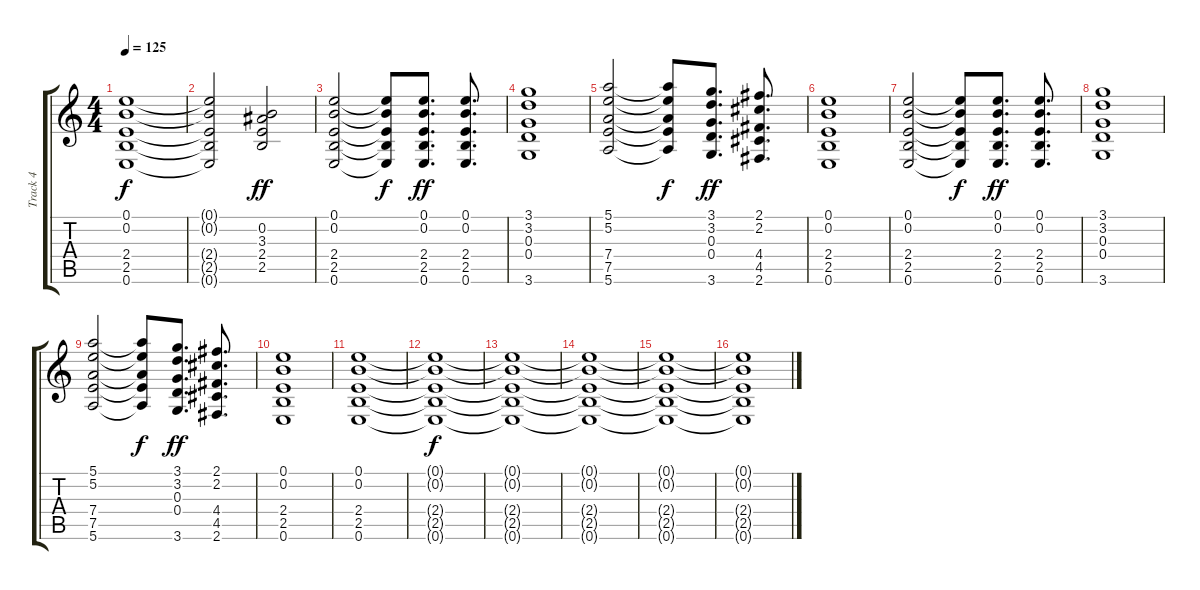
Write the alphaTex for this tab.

\track ("Track 4" "Track 4") {instrument overdrivenguitar}
\staff {score tabs}
\tuning (E4 B3 G3 D3 A2 E2) {hide}
\ts (4 4)
\tempo 125
\clef g2
\ks c
(0.1{t} 0.2{t} 2.4{t} 2.5{t} 0.6{t}).1{dy f} |
(0.1{t} 0.2{t} 2.4{t} 2.5{t} 0.6{t}).2 (0.2 3.3 2.4 2.5).2{dy ff} |
(0.1 0.2 2.4 2.5 0.6).2 (0.1{t} 0.2{t} 2.4{t} 2.5{t} 0.6{t}).8{dy f} (0.1 0.2 2.4 2.5 0.6).8{d dy ff} (0.1 0.2 2.4 2.5 0.6).8{d} |
(3.1 3.2 0.3 0.4 3.6).1 |
(5.1 5.2 7.4 7.5 5.6).2 (5.1{t} 5.2{t} 7.4{t} 7.5{t} 5.6{t}).8{dy f} (3.1 3.2 0.3 0.4 3.6).8{d dy ff} (2.1 2.2 4.4 4.5 2.6).8{d} |
(0.1 0.2 2.4 2.5 0.6).1 |
(0.1 0.2 2.4 2.5 0.6).2 (0.1{t} 0.2{t} 2.4{t} 2.5{t} 0.6{t}).8{dy f} (0.1 0.2 2.4 2.5 0.6).8{d dy ff} (0.1 0.2 2.4 2.5 0.6).8{d} |
(3.1 3.2 0.3 0.4 3.6).1 |
(5.1 5.2 7.4 7.5 5.6).2 (5.1{t} 5.2{t} 7.4{t} 7.5{t} 5.6{t}).8{dy f} (3.1 3.2 0.3 0.4 3.6).8{d dy ff} (2.1 2.2 4.4 4.5 2.6).8{d} |
(0.1 0.2 2.4 2.5 0.6).1 |
(0.1 0.2 2.4 2.5 0.6).1 |
(0.1{t} 0.2{t} 2.4{t} 2.5{t} 0.6{t}).1{dy f} |
(0.1{t} 0.2{t} 2.4{t} 2.5{t} 0.6{t}).1 |
(0.1{t} 0.2{t} 2.4{t} 2.5{t} 0.6{t}).1 |
(0.1{t} 0.2{t} 2.4{t} 2.5{t} 0.6{t}).1 |
(0.1{t} 0.2{t} 2.4{t} 2.5{t} 0.6{t}).1
